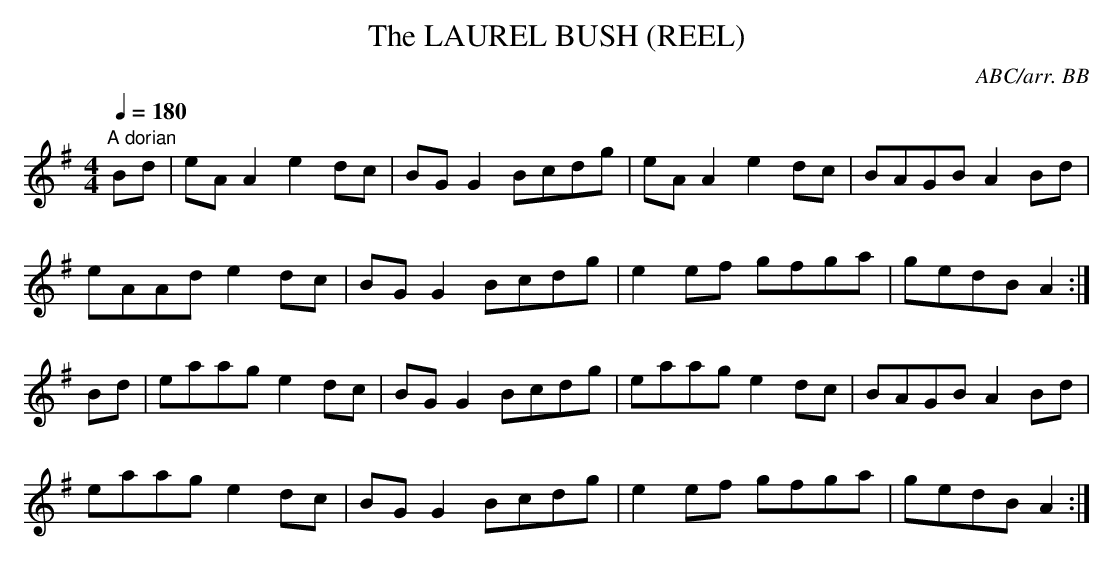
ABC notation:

X:1
T:LAUREL BUSH (REEL), The
C:ABC/arr. BB
L:1/8
M:4/4
Q:1/4=180
K:G
"A dorian"
Bd|eA A2 e2 dc|BG G2 Bcdg|eA A2 e2 dc|BAGB A2 Bd|
eAAd e2 dc|BGG2 Bcdg|e2 ef gfga|gedB A2:|
Bd|eaag e2 dc|BG G2 Bcdg|eaag e2 dc|BAGB A2 Bd|
eaag e2 dc|BGG2 Bcdg|e2 ef gfga|gedB A2:|
